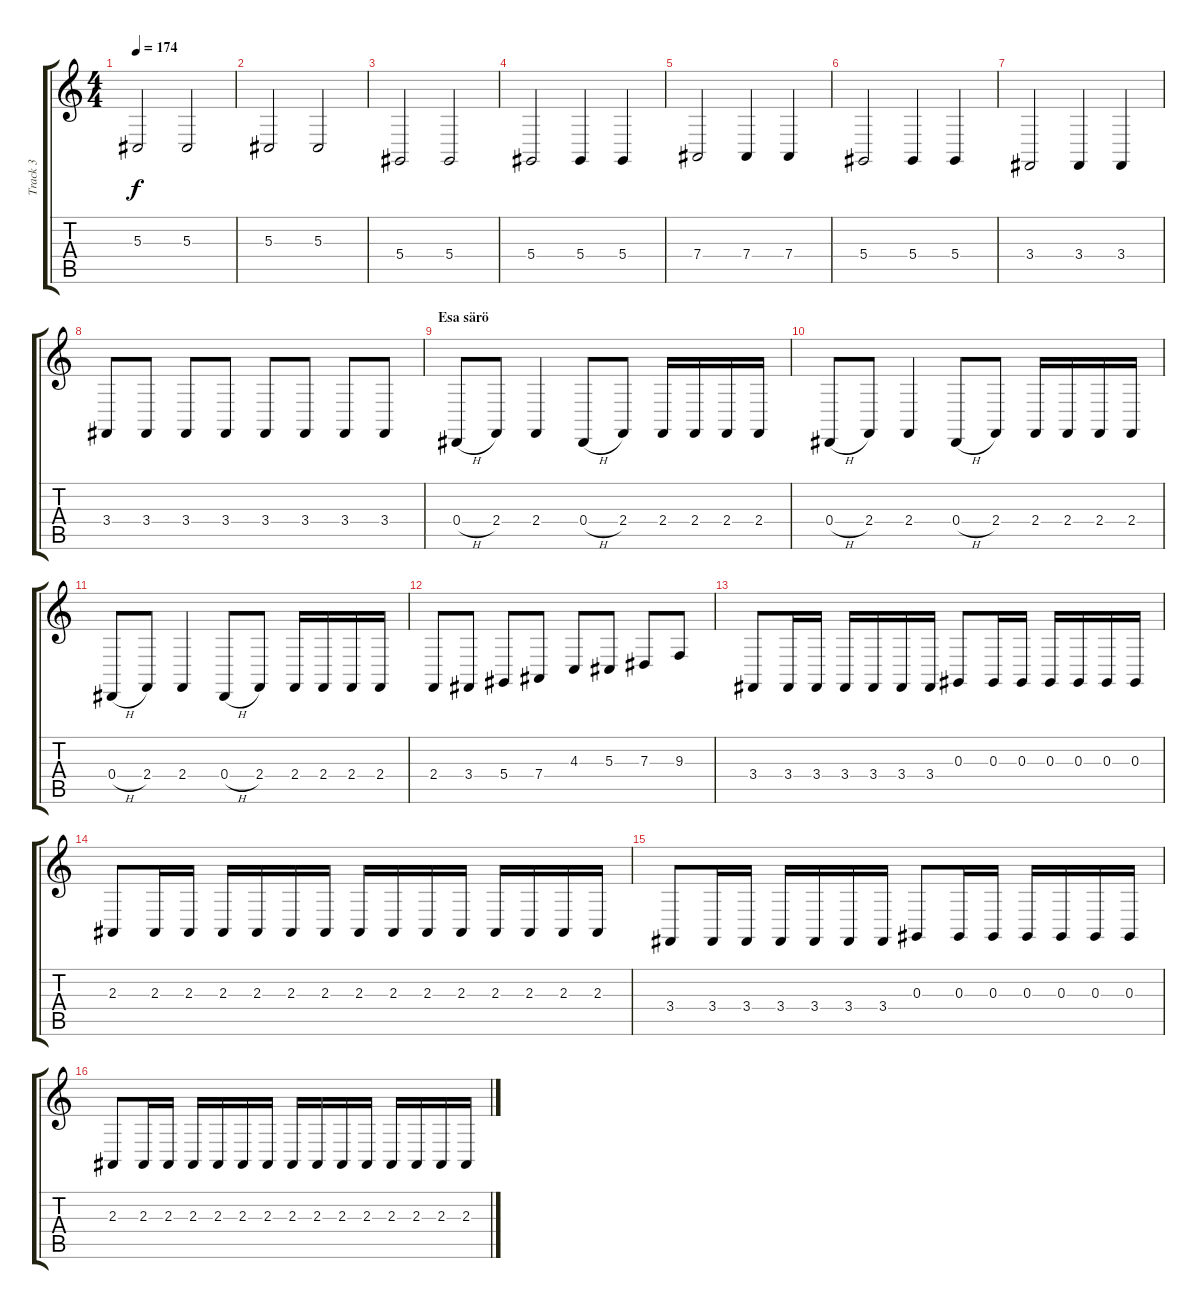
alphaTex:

\track ("Track 3" "Track 3") {instrument electricbasspick}
\staff {score tabs}
\tuning (Gb2 Db2 Ab1 Eb1 B0 Eb2) {hide}
\ts (4 4)
\tempo 174
\clef g2
\ks c
5.3.2{dy f} 5.3.2 |
5.3.2 5.3.2 |
5.4.2 5.4.2 |
5.4.2 5.4.4 5.4.4 |
7.4.2 7.4.4 7.4.4 |
5.4.2 5.4.4 5.4.4 |
3.4.2 3.4.4 3.4.4 |
3.4.8 3.4.8 3.4.8 3.4.8 3.4.8 3.4.8 3.4.8 3.4.8 |
\section ("" "Esa särö")
0.4{h}.8 2.4.8 2.4.4 0.4{h}.8 2.4.8 2.4.16 2.4.16 2.4.16 2.4.16 |
0.4{h}.8 2.4.8 2.4.4 0.4{h}.8 2.4.8 2.4.16 2.4.16 2.4.16 2.4.16 |
0.4{h}.8 2.4.8 2.4.4 0.4{h}.8 2.4.8 2.4.16 2.4.16 2.4.16 2.4.16 |
2.4.8 3.4.8 5.4.8 7.4.8 4.3.8 5.3.8 7.3.8 9.3.8 |
3.4.8 3.4.16 3.4.16 3.4.16 3.4.16 3.4.16 3.4.16 0.3.8 0.3.16 0.3.16 0.3.16 0.3.16 0.3.16 0.3.16 |
2.3.8 2.3.16 2.3.16 2.3.16 2.3.16 2.3.16 2.3.16 2.3.16 2.3.16 2.3.16 2.3.16 2.3.16 2.3.16 2.3.16 2.3.16 |
3.4.8 3.4.16 3.4.16 3.4.16 3.4.16 3.4.16 3.4.16 0.3.8 0.3.16 0.3.16 0.3.16 0.3.16 0.3.16 0.3.16 |
2.3.8 2.3.16 2.3.16 2.3.16 2.3.16 2.3.16 2.3.16 2.3.16 2.3.16 2.3.16 2.3.16 2.3.16 2.3.16 2.3.16 2.3.16
